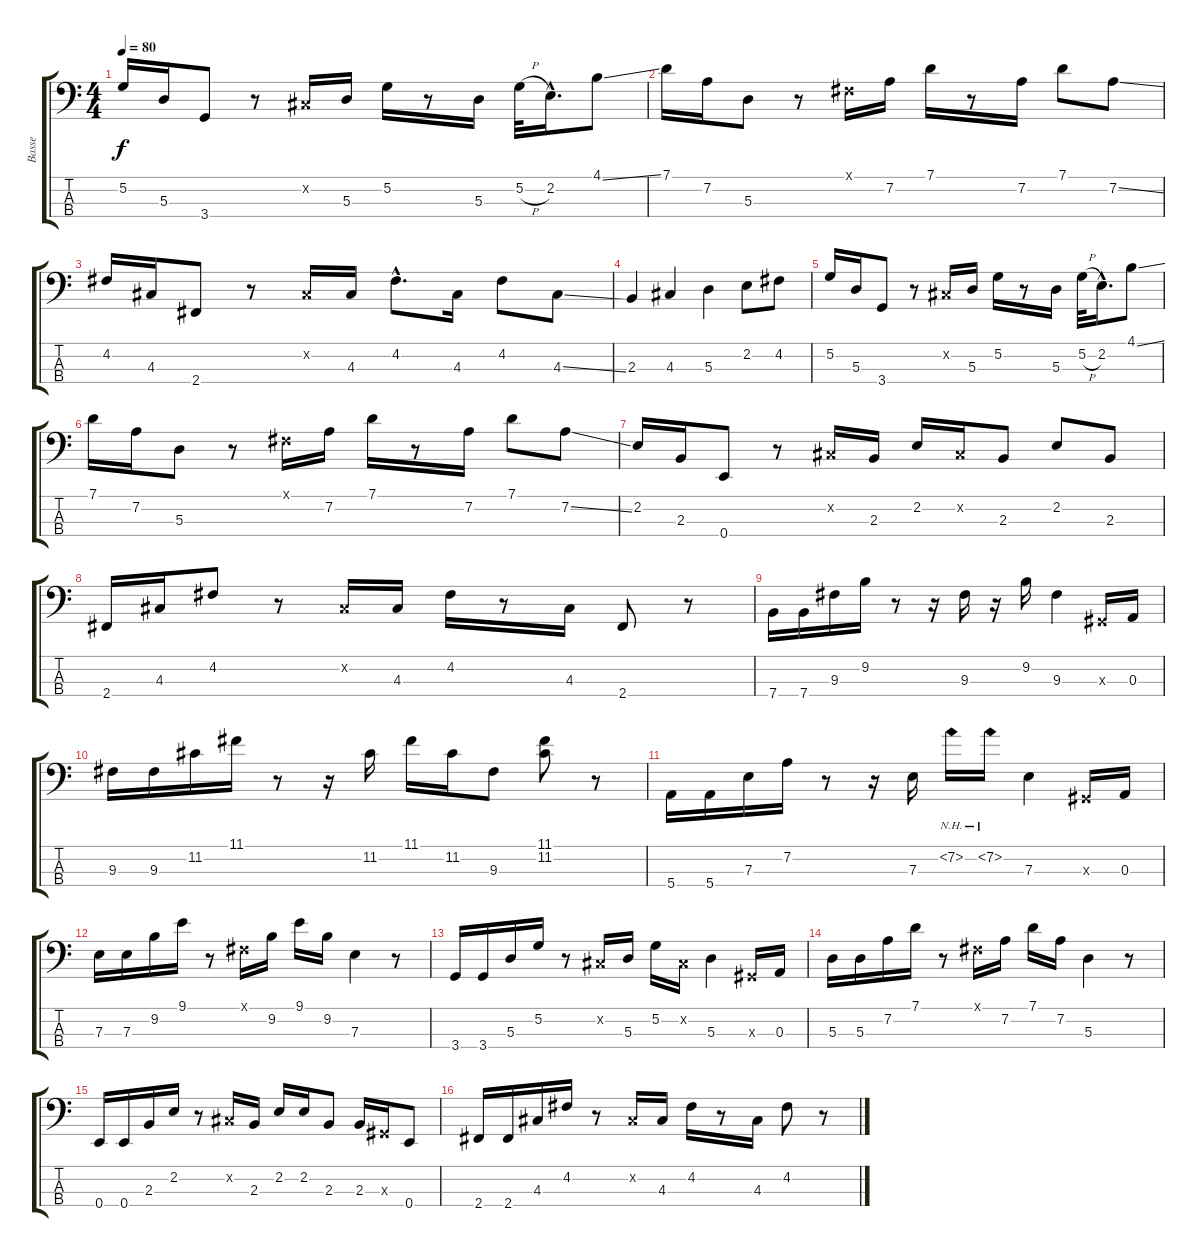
\track ("Basse" "Basse") {instrument slapbass1}
\staff {score tabs}
\tuning (G2 D2 A1 E1) {hide}
\ts (4 4)
\tempo 80
\clef f4
\ks c
5.2.16{dy f} 5.3.16 3.4.8 r.8 -1.2{x}.16 5.3.16 5.2.16 r.8 5.3.16 5.2{h}.32 2.2{hac}.16{d} 4.1{ss}.8 |
7.1.16 7.2.16 5.3.8 r.8 -1.1{x}.16 7.2.16 7.1.16 r.8 7.2.16 7.1.8 7.2{ss}.8 |
4.2.16 4.3.16 2.4.8 r.8 -1.2{x}.16 4.3.16 4.2{hac}.8{d} 4.3.16 4.2.8 4.3{ss}.8 |
2.3.4 4.3.4 5.3.4 2.2.8 4.2.8 |
5.2.16 5.3.16 3.4.8 r.8 -1.2{x}.16 5.3.16 5.2.16 r.8 5.3.16 5.2{h}.32 2.2{hac}.16{d} 4.1{ss}.8 |
7.1.16 7.2.16 5.3.8 r.8 -1.1{x}.16 7.2.16 7.1.16 r.8 7.2.16 7.1.8 7.2{ss}.8 |
2.2.16 2.3.16 0.4.8 r.8 -1.2{x}.16 2.3.16 2.2.16 -1.2{x}.16 2.3.8 2.2.8 2.3.8 |
2.4.16 4.3.16 4.2.8 r.8 -1.2{x}.16 4.3.16 4.2.16 r.8 4.3.16 2.4.8 r.8 |
7.4.16 7.4.16 9.3.16 9.2.16 r.8 r.16 9.3.16 r.16 9.2.16 9.3.4 -1.3{x}.16 0.3.16 |
9.3.16 9.3.16 11.2.16 11.1.16 r.8 r.16 11.2.16 11.1.16 11.2.16 9.3.8 (11.1 11.2).8 r.8 |
5.4.16 5.4.16 7.3.16 7.2.16 r.8 r.16 7.3.16 7.2{nh}.16 7.2{nh}.16 7.3.4 -1.3{x}.16 0.3.16 |
7.3.16 7.3.16 9.2.16 9.1.16 r.8 -1.1{x}.16 9.2.16 9.1.16 9.2.16 7.3.4 r.8 |
3.4.16 3.4.16 5.3.16 5.2.16 r.8 -1.2{x}.16 5.3.16 5.2.16 -1.2{x}.16 5.3.4 -1.3{x}.16 0.3.16 |
5.3.16 5.3.16 7.2.16 7.1.16 r.8 -1.1{x}.16 7.2.16 7.1.16 7.2.16 5.3.4 r.8 |
0.4.16 0.4.16 2.3.16 2.2.16 r.8 -1.2{x}.16 2.3.16 2.2.16 2.2.16 2.3.8 2.3.16 -1.3{x}.16 0.4.8 |
2.4.16 2.4.16 4.3.16 4.2.16 r.8 -1.2{x}.16 4.3.16 4.2.16 r.8 4.3.16 4.2.8 r.8
